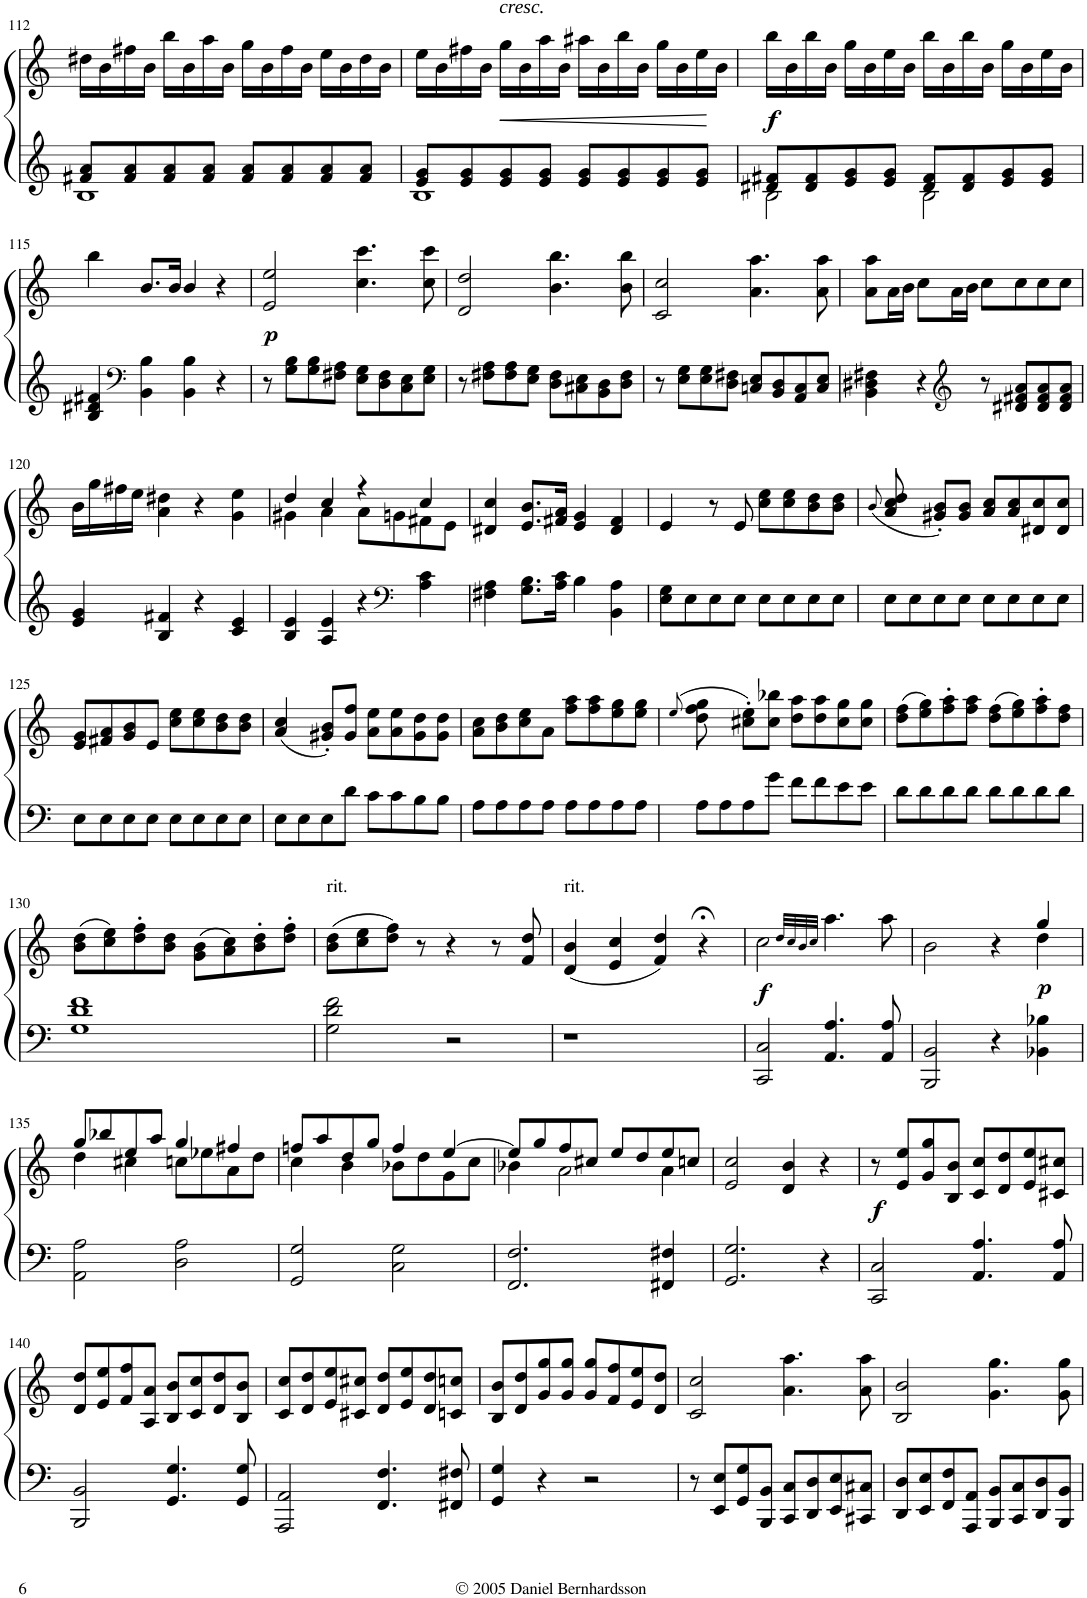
**kern	**kern	**dynam
*part1	*part1	*part1
*staff2	*staff1	*staff1/2
*I"Piano	*	*
*I'Pno.	*	*
!!LO:PB:g=z
*clefG2	*clefG2	*
*k[]	*k[]	*
*M4/4	*M4/4	*
*met(c)	*met(c)	*
=112	=112	=112
*^	*	*
8f#X/ 8a/L	1B	16dd#X\LL	.
.	.	16b\	.
8f#/ 8a/	.	16ff#X\	.
.	.	16b\JJ	.
8f#/ 8a/	.	16bb\LL	.
.	.	16b\	.
8f#/ 8a/J	.	16aa\	.
.	.	16b\JJ	.
8f#/ 8a/L	.	16gg\LL	.
.	.	16b\	.
8f#/ 8a/	.	16ff#\	.
.	.	16b\JJ	.
8f#/ 8a/	.	16ee\LL	.
.	.	16b\	.
8f#/ 8a/J	.	16dd#\	.
.	.	16b\JJ	.
=113	=113	=113	=113
8e/ 8g/L	1B	16ee\LL	.
.	.	16b\	.
8e/ 8g/	.	16ff#X\	.
.	.	16b\JJ	.
!	!	!LO:TX:a:i:t=cresc.	!
!	!	!	!LO:HP:b
8e/ 8g/	.	16gg\LL	<
.	.	16b\	.
8e/ 8g/J	.	16aa\	.
.	.	16b\JJ	.
8e/ 8g/L	.	16aa#X\LL	.
.	.	16b\	.
8e/ 8g/	.	16bb\	.
.	.	16b\JJ	.
8e/ 8g/	.	16gg\LL	.
.	.	16b\	.
8e/ 8g/J	.	16ee\	.
.	.	16b\JJ	[
=114	=114	=114	=114
!	!	!	!LO:DY:b
8d#X/ 8f#X/L	2B\	16bb\LL	f
.	.	16b\	.
8d#/ 8f#/	.	16bb\	.
.	.	16b\JJ	.
8e/ 8g/	.	16gg\LL	.
.	.	16b\	.
8e/ 8g/J	.	16ee\	.
.	.	16b\JJ	.
8d#/ 8f#/L	2B\	16bb\LL	.
.	.	16b\	.
8d#/ 8f#/	.	16bb\	.
.	.	16b\JJ	.
8e/ 8g/	.	16gg\LL	.
.	.	16b\	.
8e/ 8g/J	.	16ee\	.
.	.	16b\JJ	.
*v	*v	*	*
!!LO:LB:g=z
=115	=115	=115
4B/ 4d#X/ 4f#X/	4bb\	.
*clefF4	*	*
4BB\ 4B\	8.b/L	.
.	16b/Jk	.
4BB\ 4B\	4b/	.
4r	4r	.
=116	=116	=116
!	!	!LO:DY:b
8r	2e/ 2ee/	p
8G\ 8B\L	.	.
8G\ 8B\	.	.
8F#X\ 8A\J	.	.
8E\ 8G\L	4.cc\ 4.ccc\	.
8D\ 8F#\	.	.
8C\ 8E\	.	.
8E\ 8G\J	8cc\ 8ccc\	.
=117	=117	=117
8r	2d/ 2dd/	.
8F#X\ 8A\L	.	.
8F#\ 8A\	.	.
8E\ 8G\J	.	.
8D\ 8F#\L	4.b\ 4.bb\	.
8C#X\ 8E\	.	.
8BB\ 8D\	.	.
8D\ 8F#\J	8b\ 8bb\	.
=118	=118	=118
8r	2c/ 2cc/	.
8E\ 8G\L	.	.
8E\ 8G\	.	.
8D\ 8F#X\J	.	.
8Cn/ 8E/L	4.a\ 4.aa\	.
8BB/ 8D/	.	.
8AA/ 8C/	.	.
8C/ 8E/J	8a\ 8aa\	.
=119	=119	=119
4BB\ 4D#X\ 4F#X\	8a\ 8aa\L	.
.	16a\L	.
.	16b\JJ	.
4r	8cc\L	.
*clefG2	*	*
.	16a\L	.
.	16b\JJ	.
8r	8cc\L	.
8d#X/ 8f#X/ 8a/L	8cc\	.
8d#/ 8f#/ 8a/	8cc\	.
8d#/ 8f#/ 8a/J	8cc\J	.
!!LO:LB:g=z
=120	=120	=120
4e/ 4g/	16b\LL	.
.	16gg\	.
.	16ff#X\	.
.	16ee\JJ	.
4B/ 4f#X/	4a\ 4dd#X\	.
4r	4r	.
4c/ 4e/	4g\ 4ee\	.
=121	=121	=121
*	*^	*
4B/ 4e/	4dd/	4g#X\	.
4A/ 4e/	4cc/	4a\	.
4r	4r	8a\L	.
*clefF4	*	*	*
.	.	8gn\	.
4A\ 4c\	4cc/	8f#X\	.
.	.	8e\J	.
*	*v	*v	*
=122	=122	=122
4F#X\ 4A\	4d#X/ 4cc/	.
8.G\ 8.B\L	8.e/ 8.b/L	.
16A\ 16c\Jk	16f#X/ 16a/Jk	.
4B\	4e/ 4g/	.
4BB\ 4A\	4d#/ 4f#/	.
=123	=123	=123
8E\ 8G\L	4e/	.
8E\	.	.
8E\	8r	.
8E\J	8e/	.
8E\L	8cc\ 8ee\L	.
8E\	8cc\ 8ee\	.
8E\	8b\ 8dd\	.
8E\J	8b\ 8dd\J	.
=124	=124	=124
.	(8qb/	.
8E\L	8a/ 8cc/ 8dd/	.
8E\	8ryy	.
8E\	8g#X/' 8b/'L)	.
8E\J	8g#/ 8b/J	.
8E\L	8a/ 8cc/L	.
8E\	8a/ 8cc/	.
8E\	8d#X/ 8cc/	.
8E\J	8d#/ 8cc/J	.
!!LO:LB:g=z
=125	=125	=125
8E\L	8e/ 8g/L	.
8E\	8f#X/ 8a/	.
8E\	8g/ 8b/	.
8E\J	8e/J	.
8E\L	8cc\ 8ee\L	.
8E\	8cc\ 8ee\	.
8E\	8b\ 8dd\	.
8E\J	8b\ 8dd\J	.
=126	=126	=126
8E\L	(4a/ 4cc/	.
8E\	.	.
8E\	8g#X/' 8b/'L)	.
8d\J	8g#/ 8ff/J	.
8c\L	8a\ 8ee\L	.
8c\	8a\ 8ee\	.
8B\	8g#\ 8dd\	.
8B\J	8g#\ 8dd\J	.
=127	=127	=127
8A\L	8a\ 8cc\L	.
8A\	8b\ 8dd\	.
8A\	8cc\ 8ee\	.
8A\J	8a\J	.
8A\L	8ff\ 8aa\L	.
8A\	8ff\ 8aa\	.
8A\	8ee\ 8gg\	.
8A\J	8ee\ 8gg\J	.
=128	=128	=128
.	(8qee/	.
8A\L	8dd\ 8ff\ 8gg\	.
8A\	8ryy	.
8A\	8cc#X\' 8ee\'L)	.
8g\J	8cc#\ 8bb-X\J	.
8f\L	8dd\ 8aa\L	.
8f\	8dd\ 8aa\	.
8e\	8cc#\ 8gg\	.
8e\J	8cc#\ 8gg\J	.
=129	=129	=129
8d\L	(8dd\ 8ff\L	.
8d\	8ee\ 8gg\)	.
8d\	8ff\' 8aa\'	.
8d\J	8ff\ 8aa\J	.
8d\L	(8dd\ 8ff\L	.
8d\	8ee\ 8gg\)	.
8d\	8ff\' 8aa\'	.
8d\J	8dd\ 8ff\J	.
!!LO:LB:g=z
=130	=130	=130
1G 1d 1f	(8b\ 8dd\L	.
.	8cc\ 8ee\)	.
.	8dd\' 8ff\'	.
.	8b\ 8dd\J	.
.	(8g\ 8b\L	.
.	8a\ 8cc\)	.
.	8b\' 8dd\'	.
.	8dd\' 8ff\'J	.
=131	=131	=131
!	!LO:TX:a:t=rit.	!
2G\ 2d\ 2f\	(8b\ 8dd\L	.
.	8cc\ 8ee\	.
.	8dd\ 8ff\J)	.
.	8r	.
2r	4r	.
.	8r	.
.	8f/ 8dd/	.
=132	=132	=132
!	!LO:TX:a:t=rit.	!
1r	(4d/ 4b/	.
.	4e/ 4cc/	.
.	4f/ 4dd/)	.
.	4r;<	.
=133	=133	=133
!	!	!LO:DY:b
2CC/ 2C/	2cc\	f
.	32qdd/LLL	.
.	32qcc/	.
.	32qb/	.
.	32qcc/JJJ	.
4.AA/ 4.A/	4.aa\	.
8AA/ 8A/	8aa\	.
=134	=134	=134
*	*^	*
2BBB/ 2BB/	2b\	2ryy	.
4r	4r	4ryy	.
!	!	!	!LO:DY:b
4BB-X\ 4B-X\	4gg/	4dd\	p
!!LO:LB:g=z	!!
=135	=135	=135	=135
2AA\ 2A\	8gg/L	4dd\	.
.	8bb-X/	.	.
.	8ee/	4cc#X\	.
.	8aa/J	.	.
2D\ 2A\	4gg/	8ccn\L	.
.	.	8ee-X\	.
.	4ff#X/	8a\	.
.	.	8dd\J	.
=136	=136	=136	=136
2GG/ 2G/	8ffn/L	4cc\	.
.	8aa/	.	.
.	8dd/	4b\	.
.	8gg/J	.	.
2C\ 2G\	4ff/	8b-X\L	.
.	.	8dd\	.
.	[4ee/	8g\	.
.	.	8cc\J	.
=137	=137	=137	=137
2.FF/ 2.F/	8ee/L]	4b-X\	.
.	8gg/	.	.
.	8ff/	2a\	.
.	8cc#X/J	.	.
.	8ee/L	.	.
.	8dd/	.	.
4FF#X/ 4F#X/	8ee/	4a\	.
.	8ccn/J	.	.
*	*v	*v	*
=138	=138	=138
2.GG/ 2.G/	2e/ 2cc/	.
.	4d/ 4b/	.
4r	4r	.
=139	=139	=139
!	!	!LO:DY:b
2CC/ 2C/	8r	f
.	8e/ 8ee/L	.
.	8g/ 8gg/	.
.	8B/ 8b/J	.
4.AA/ 4.A/	8c/ 8cc/L	.
.	8d/ 8dd/	.
.	8e/ 8ee/	.
8AA/ 8A/	8c#X/ 8cc#X/J	.
!!LO:LB:g=z
=140	=140	=140
2BBB/ 2BB/	8d/ 8dd/L	.
.	8e/ 8ee/	.
.	8f/ 8ff/	.
.	8A/ 8a/J	.
4.GG/ 4.G/	8B/ 8b/L	.
.	8c/ 8cc/	.
.	8d/ 8dd/	.
8GG/ 8G/	8B/ 8b/J	.
=141	=141	=141
2AAA/ 2AA/	8c/ 8cc/L	.
.	8d/ 8dd/	.
.	8e/ 8ee/	.
.	8c#X/ 8cc#X/J	.
4.FF/ 4.F/	8d/ 8dd/L	.
.	8e/ 8ee/	.
.	8d/ 8dd/	.
8FF#X/ 8F#X/	8cn/ 8ccn/J	.
=142	=142	=142
4GG/ 4G/	8B/ 8b/L	.
.	8d/ 8dd/	.
4r	8g/ 8gg/	.
.	8g/ 8gg/J	.
2r	8g/ 8gg/L	.
.	8f/ 8ff/	.
.	8e/ 8ee/	.
.	8d/ 8dd/J	.
=143	=143	=143
8r	2c/ 2cc/	.
8EE/ 8E/L	.	.
8GG/ 8G/	.	.
8BBB/ 8BB/J	.	.
8CC/ 8C/L	4.a\ 4.aa\	.
8DD/ 8D/	.	.
8EE/ 8E/	.	.
8CC#X/ 8C#X/J	8a\ 8aa\	.
=144	=144	=144
8DD/ 8D/L	2B/ 2b/	.
8EE/ 8E/	.	.
8FF/ 8F/	.	.
8AAA/ 8AA/J	.	.
8BBB/ 8BB/L	4.g\ 4.gg\	.
8CC/ 8C/	.	.
8DD/ 8D/	.	.
8BBB/ 8BB/J	8g\ 8gg\	.
=	=	=
*-	*-	*-
